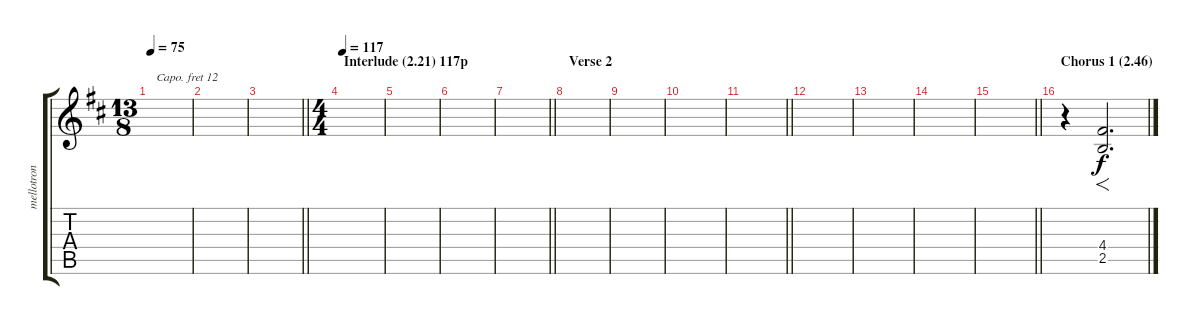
\track ("mellotron" "mellotron") {instrument stringensemble1}
\staff {score tabs}
\capo 12
\tuning (E4 B3 G3 D3 A2 E2) {hide}
\ts (13 8)
\tempo 75
\clef g2
\ks d
|
|
\barLineRight lightlight
|
\ts (4 4)
\section ("" "Interlude (2.21) 117p")
\tempo 117
|
|
|
\barLineRight lightlight
|
\section ("" "Verse 2")
|
|
|
\barLineRight lightlight
|
|
|
|
\barLineRight lightlight
|
\section ("" "Chorus 1 (2.46)")
r.4 (4.4 2.5).2{f d}
